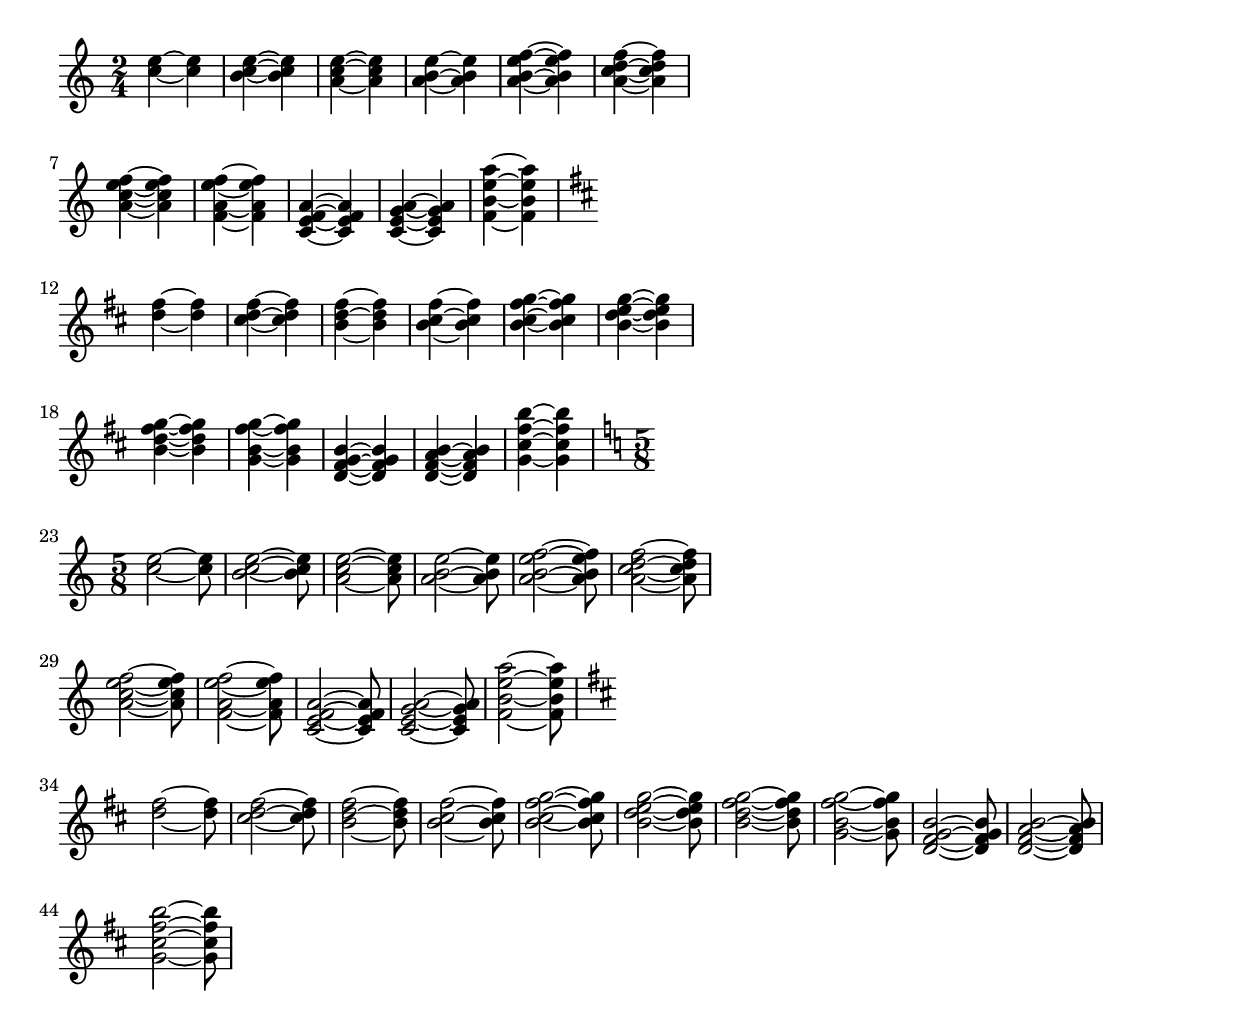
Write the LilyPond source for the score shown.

\header {


  texidoc = "In chords, ties keep closer to the note head vertically,
but never collide with heads or stems. Seconds are formatted up/down;
the rest of the ties are positioned according to their vertical
position.

The code does not handle all cases. Sometimes ties will printed on top
of or very close to each other. This happens in the last chords of
each system.  "
  

}

\version "2.10.0"

\paper {
  indent = #0.0
  ragged-right = ##t
}



generateTiePattern
= #(define-music-function (parser location is-long chords) (boolean? ly:music?)

    "

translate x y z to x~x y~y z~z

" 
    
  (define (chord->tied-chord chord)
    (let*
	((ch1 (ly:music-deep-copy chord))
	 (ch2 (ly:music-deep-copy chord))
	 (dur1 (ly:make-duration
		(if is-long
		    1 2)))
	 (dur2 (ly:make-duration
		(if is-long
		    3 2))))

      (for-each (lambda (e)
		  (ly:music-set-property! e 'duration dur1))
		(ly:music-property ch1 'elements))

      (for-each (lambda (e)
		  (ly:music-set-property! e 'duration dur2))
		(ly:music-property ch2 'elements))
      
      (set! (ly:music-property ch1 'elements)
	    (cons
	     (make-music 'TieEvent)
	     (ly:music-property ch1 'elements)))

      (list ch1 ch2)))

  (make-music 'SequentialMusic 'elements (apply append
						(map chord->tied-chord (ly:music-property  chords 'elements)))))

baseChords =
\applyMusic #(lambda (mus)
	      (ly:music-property mus 'element))
\relative c'' {
  <c e>  
  <b c e>
  <a c e>
  <a b e>
  <a b e f>
  <a c d f>
  <a c e f>
  <f a e' f>
  <c e f a> 
  <c e g a>
  <f b e a>
}

testShort =
{
  \key c \major
  \generateTiePattern ##f \baseChords
}  

testLong =
{
  \key c \major
  \generateTiePattern ##t \baseChords
}  

\new Voice
{
  \time 2/4

  \testShort \break
  \transpose c d \testShort \break
  \time 5/8
  \testLong \break
  \transpose c d \testLong \break
}


